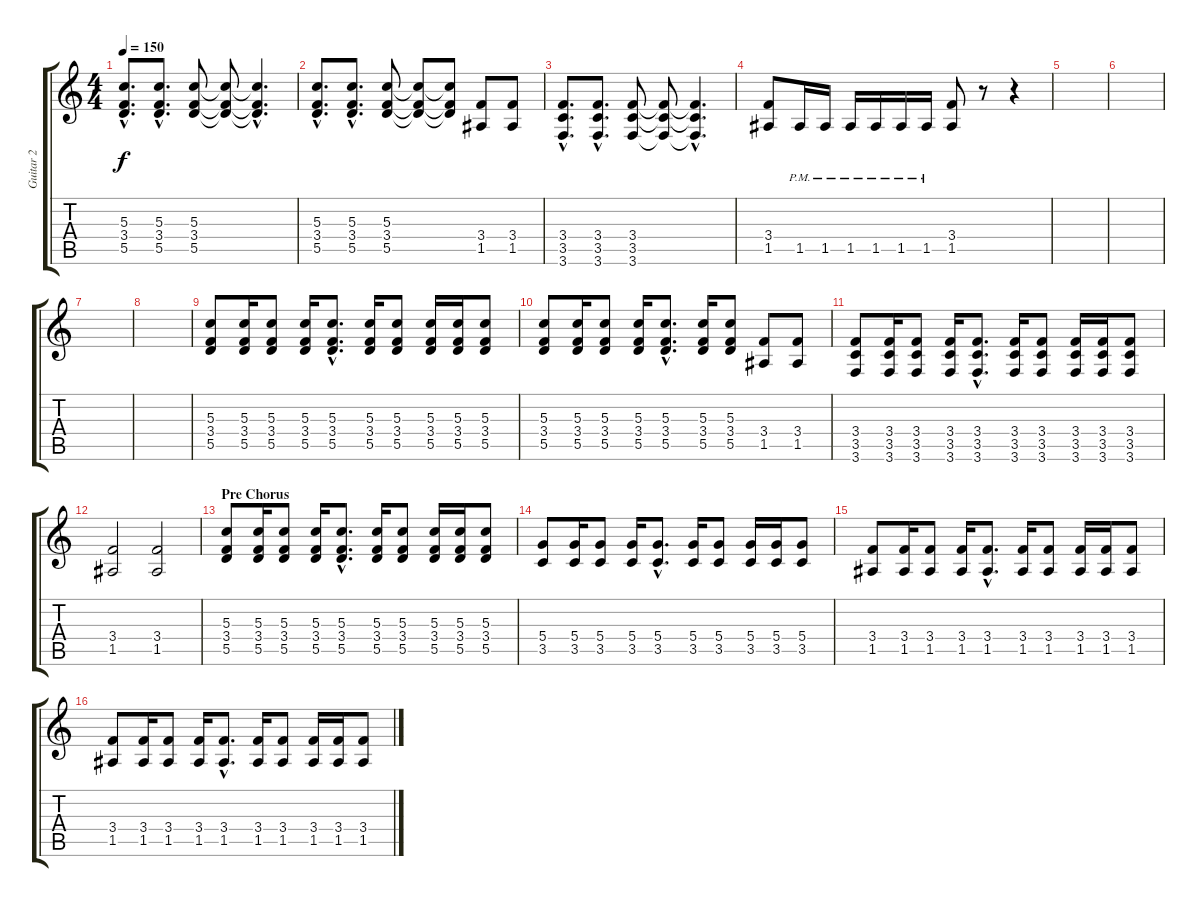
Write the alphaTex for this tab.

\track ("Guitar 2" "Guitar 2") {instrument distortionguitar}
\staff {score tabs}
\tuning (E4 B3 G3 D3 A2 D2) {hide}
\ts (4 4)
\tempo 150
\clef g2
\ks c
(5.3{hac} 3.4{hac} 5.5{hac}).8{d dy f} (5.3{hac} 3.4{hac} 5.5{hac}).8{d} (5.3 3.4 5.5).8 (5.3{t} 3.4{t} 5.5{t}).8 (5.3{hac t} 3.4{hac t} 5.5{hac t}).4{d} |
(5.3{hac} 3.4{hac} 5.5{hac}).8{d} (5.3{hac} 3.4{hac} 5.5{hac}).8{d} (5.3 3.4 5.5).8 (5.3{t} 3.4{t} 5.5{t}).8 (5.3{t} 3.4{t} 5.5{t}).8 (3.4 1.5).8 (3.4 1.5).8 |
(3.4{hac} 3.5{hac} 3.6{hac}).8{d} (3.4{hac} 3.5{hac} 3.6{hac}).8{d} (3.4 3.5 3.6).8 (3.4{t} 3.5{t} 3.6{t}).8 (3.4{hac t} 3.5{hac t} 3.6{hac t}).4{d} |
(3.4 1.5).8 1.5{pm}.16 1.5{pm}.16 1.5{pm}.16 1.5{pm}.16 1.5{pm}.16 1.5{pm}.16 (3.4 1.5).8 r.8 r.4 |
|
|
|
|
(5.3 3.4 5.5).8{instrument electricguitarclean} (5.3 3.4 5.5).16 (5.3 3.4 5.5).8 (5.3 3.4 5.5).16 (5.3{hac} 3.4{hac} 5.5{hac}).8{d} (5.3 3.4 5.5).16 (5.3 3.4 5.5).8 (5.3 3.4 5.5).16 (5.3 3.4 5.5).16 (5.3 3.4 5.5).8 |
(5.3 3.4 5.5).8{instrument electricguitarclean} (5.3 3.4 5.5).16 (5.3 3.4 5.5).8 (5.3 3.4 5.5).16 (5.3{hac} 3.4{hac} 5.5{hac}).8{d} (5.3 3.4 5.5).16 (5.3 3.4 5.5).8 (3.4 1.5).8 (3.4 1.5).8 |
(3.4 3.5 3.6).8{instrument electricguitarclean} (3.4 3.5 3.6).16 (3.4 3.5 3.6).8 (3.4 3.5 3.6).16 (3.4{hac} 3.5{hac} 3.6{hac}).8{d} (3.4 3.5 3.6).16 (3.4 3.5 3.6).8 (3.4 3.5 3.6).16 (3.4 3.5 3.6).16 (3.4 3.5 3.6).8 |
(3.4 1.5).2{instrument electricguitarclean} (3.4 1.5).2 |
\section ("" "Pre Chorus")
(5.3 3.4 5.5).8{instrument distortionguitar} (5.3 3.4 5.5).16 (5.3 3.4 5.5).8 (5.3 3.4 5.5).16 (5.3{hac} 3.4{hac} 5.5{hac}).8{d} (5.3 3.4 5.5).16 (5.3 3.4 5.5).8 (5.3 3.4 5.5).16 (5.3 3.4 5.5).16 (5.3 3.4 5.5).8 |
(5.4 3.5).8 (5.4 3.5).16 (5.4 3.5).8 (5.4 3.5).16 (5.4{hac} 3.5{hac}).8{d} (5.4 3.5).16 (5.4 3.5).8 (5.4 3.5).16 (5.4 3.5).16 (5.4 3.5).8 |
(3.4 1.5).8 (3.4 1.5).16 (3.4 1.5).8 (3.4 1.5).16 (3.4{hac} 1.5{hac}).8{d} (3.4 1.5).16 (3.4 1.5).8 (3.4 1.5).16 (3.4 1.5).16 (3.4 1.5).8 |
(3.4 1.5).8 (3.4 1.5).16 (3.4 1.5).8 (3.4 1.5).16 (3.4{hac} 1.5{hac}).8{d} (3.4 1.5).16 (3.4 1.5).8 (3.4 1.5).16 (3.4 1.5).16 (3.4 1.5).8
